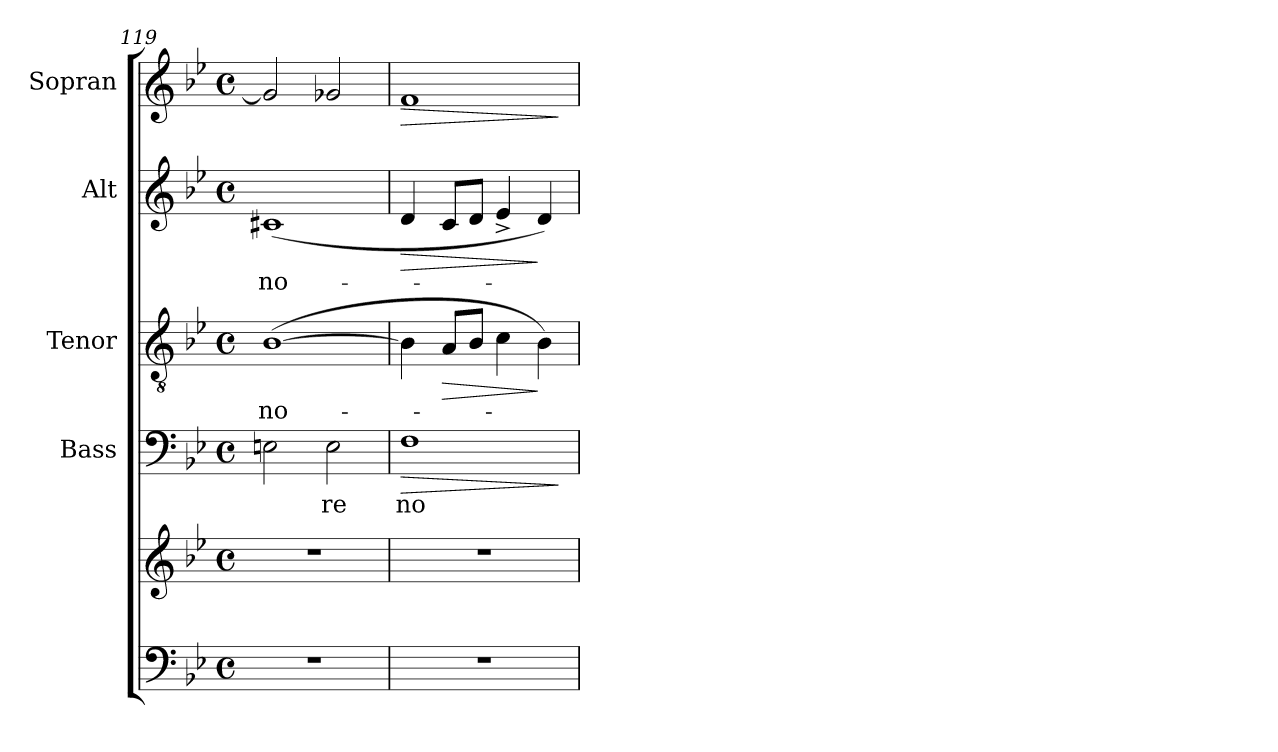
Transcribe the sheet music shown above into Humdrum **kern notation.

**kern	**kern	**kern	**text	**dynam	**kern	**text	**dynam	**kern	**text	**dynam	**kern	**dynam
*part5	*part5	*part4	*part4	*part4	*part3	*part3	*part3	*part2	*part2	*part2	*part1	*part1
*staff6	*staff5	*staff4	*staff4	*staff4	*staff3	*staff3	*staff3	*staff2	*staff2	*staff2	*staff1	*staff1
*	*	*I"Bass	*	*	*I"Tenor	*	*	*I"Alt	*	*	*I"Sopran	*
*	*	*I'B.	*	*	*I'T.	*	*	*I'A.	*	*	*I'S.	*
*clefF4	*clefG2	*clefF4	*	*	*clefGv2	*	*	*clefG2	*	*	*clefG2	*
*k[b-e-]	*k[b-e-]	*k[b-e-]	*	*	*k[b-e-]	*	*	*k[b-e-]	*	*	*k[b-e-]	*
*B-:	*B-:	*B-:	*	*	*B-:	*	*	*B-:	*	*	*B-:	*
*M4/4	*M4/4	*M4/4	*	*	*M4/4	*	*	*M4/4	*	*	*M4/4	*
*met(c)	*met(c)	*met(c)	*	*	*met(c)	*	*	*met(c)	*	*	*met(c)	*
=119	=119	=119	=119	=119	=119	=119	=119	=119	=119	=119	=119	=119
!	!	!	!	!	!	!LO:LY:b	!	!	!LO:LY:b	!	!	!
1r	1r	2En\	.	.	(>[1B-	no-	.	(<1c#X	no-	.	2g/]	.
!	!	!	!LO:LY:b	!	!	!	!	!	!	!	!	!
.	.	2E\	-re	.	.	.	.	.	.	.	2g-X/	.
!!LO:PB:g=z
=120	=120	=120	=120	=120	=120	=120	=120	=120	=120	=120	=120	=120
!	!	!	!LO:LY:b	!LO:HP:b	!	!	!	!	!	!LO:HP:b	!	!LO:HP:b
1r	1r	1F	no-	>	4B-\]	.	.	4d/	.	>	1f	>
!	!	!	!	!	!	!	!LO:HP:b	!	!	!	!	!
.	.	.	.	.	8A/L	.	>	8c/L	.	.	.	.
.	.	.	.	.	8B-/J	.	.	8d/J	.	.	.	.
.	.	.	.	.	4c\	.	.	4e-^</	.	.	.	.
.	.	.	.	.	4B-\)	.	]	4d/)	.	]	.	.
.	.	.	.	]	.	.	.	.	.	.	.	]
=	=	=	=	=	=	=	=	=	=	=	=	=
*-	*-	*-	*-	*-	*-	*-	*-	*-	*-	*-	*-	*-
